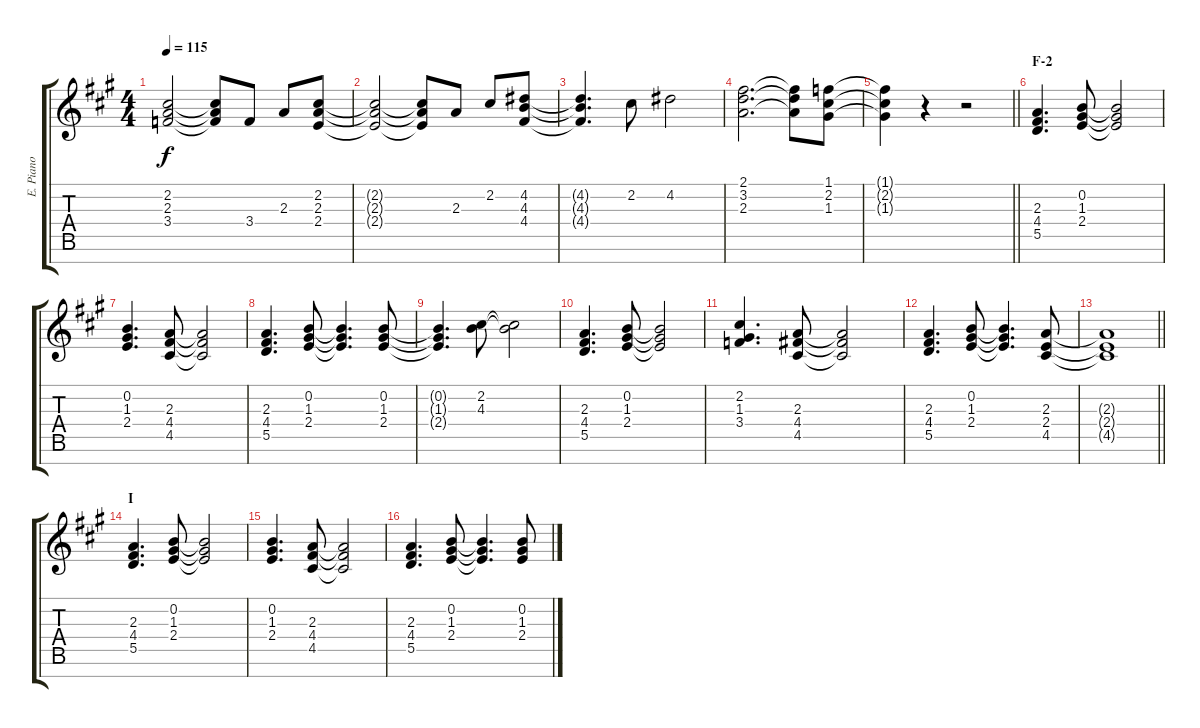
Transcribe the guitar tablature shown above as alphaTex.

\track ("E. Piano" "E. Piano") {instrument electricpiano1}
\staff {score tabs}
\tuning (E5 B4 G4 D4 A3 E3 B2) {hide}
\ts (4 4)
\tempo 115
\clef g2
\ks a
(2.2{t} 2.3{t} 3.4{t}).2{dy f} (2.2{t} 2.3{t} 3.4{t}).8 3.4.8 2.3.8 (2.2 2.3 2.4).8 |
(2.2{t} 2.3{t} 2.4{t}).2 (2.2{t} 2.3{t} 2.4{t}).8 2.3.8 2.2.8 (4.2 4.3 4.4).8 |
(4.2{t} 4.3{t} 4.4{t}).4{d} 2.2.8 4.2.2 |
(2.1 3.2 2.3).2{d} (2.1{t} 3.2{t} 2.3{t}).8 (1.1 2.2 1.3).8 |
\barLineRight lightlight
(1.1{t} 2.2{t} 1.3{t}).4 r.4 r.2 |
\section ("" "F-2")
(2.3 4.4 5.5).4{d} (0.2 1.3 2.4).8 (0.2{t} 1.3{t} 2.4{t}).2 |
(0.2 1.3 2.4).4{d} (2.3 4.4 4.5).8 (2.3{t} 4.4{t} 4.5{t}).2 |
(2.3 4.4 5.5).4{d} (0.2 1.3 2.4).8 (0.2{t} 1.3{t} 2.4{t}).4{d} (0.2 1.3 2.4).8 |
(0.2{t} 1.3{t} 2.4{t}).4{d} (2.2 4.3).8 (2.2{t} 4.3{t}).2 |
(2.3 4.4 5.5).4{d} (0.2 1.3 2.4).8 (0.2{t} 1.3{t} 2.4{t}).2 |
(2.2 1.3 3.4).4{d} (2.3 4.4 4.5).8 (2.3{t} 4.4{t} 4.5{t}).2 |
(2.3 4.4 5.5).4{d} (0.2 1.3 2.4).8 (0.2{t} 1.3{t} 2.4{t}).4{d} (2.3 2.4 4.5).8 |
\barLineRight lightlight
(2.3{t} 2.4{t} 4.5{t}).1 |
\section ("" "I")
(2.3 4.4 5.5).4{d} (0.2 1.3 2.4).8 (0.2{t} 1.3{t} 2.4{t}).2 |
(0.2 1.3 2.4).4{d} (2.3 4.4 4.5).8 (2.3{t} 4.4{t} 4.5{t}).2 |
(2.3 4.4 5.5).4{d} (0.2 1.3 2.4).8 (0.2{t} 1.3{t} 2.4{t}).4{d} (0.2 1.3 2.4).8
